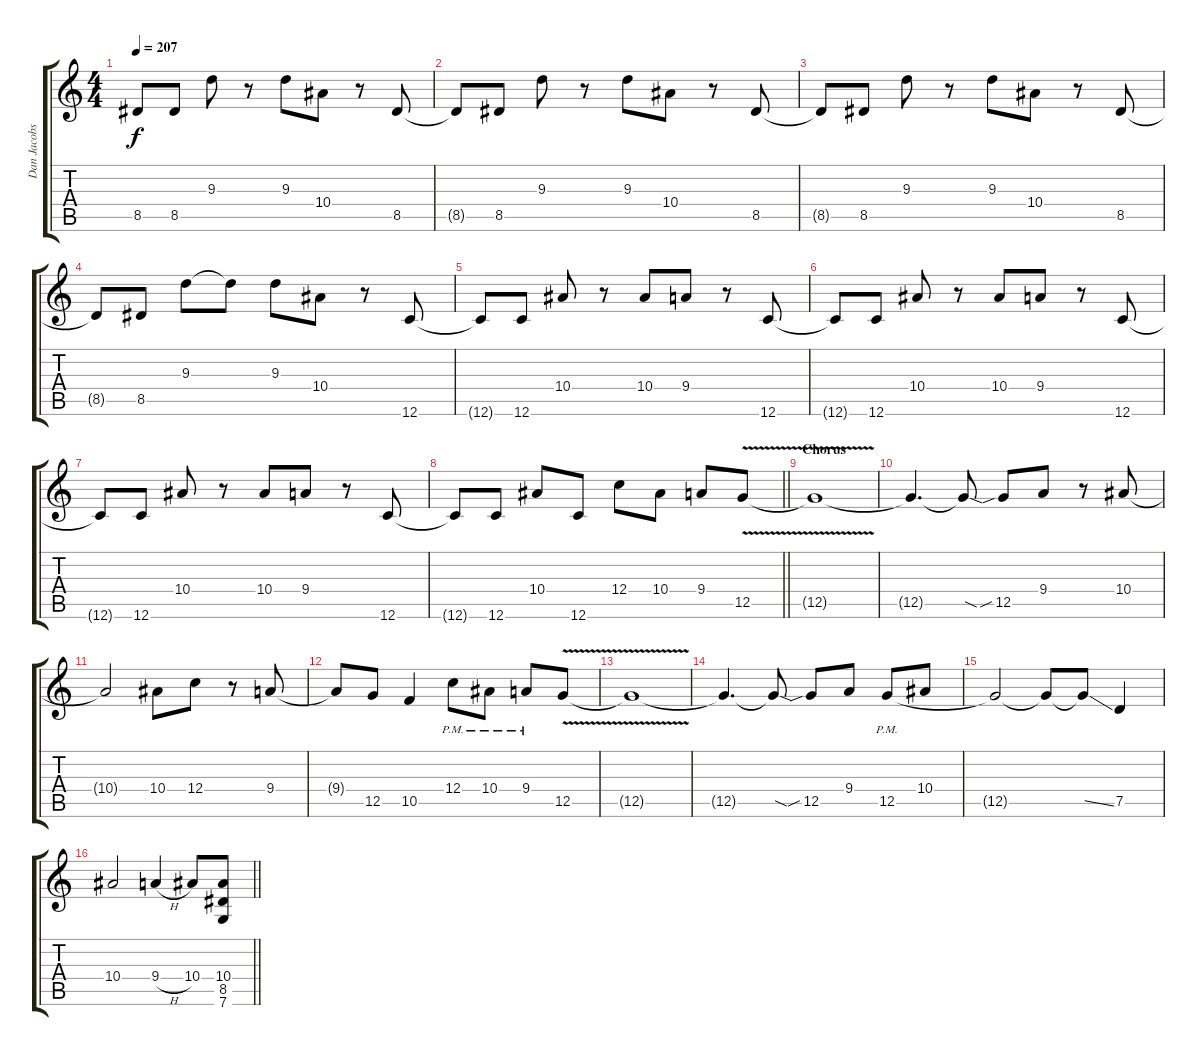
\track ("Dan Jacobs" "Dan Jacobs") {instrument distortionguitar}
\staff {score tabs}
\tuning (D4 A3 F3 C3 G2 C2) {hide}
\ts (4 4)
\tempo 207
\clef g2
\ks c
8.5{t}.8{dy f} 8.5.8 9.3.8 r.8 9.3.8 10.4.8 r.8 8.5.8 |
8.5{t}.8 8.5.8 9.3.8 r.8 9.3.8 10.4.8 r.8 8.5.8 |
8.5{t}.8 8.5.8 9.3.8 r.8 9.3.8 10.4.8 r.8 8.5.8 |
8.5{t}.8 8.5.8 9.3.8 9.3{t}.8 9.3.8 10.4.8 r.8 12.6.8 |
12.6{t}.8 12.6.8 10.4.8 r.8 10.4.8 9.4.8 r.8 12.6.8 |
12.6{t}.8 12.6.8 10.4.8 r.8 10.4.8 9.4.8 r.8 12.6.8 |
12.6{t}.8 12.6.8 10.4.8 r.8 10.4.8 9.4.8 r.8 12.6.8 |
\barLineRight lightlight
12.6{t}.8 12.6.8 10.4.8 12.6.8 12.4.8 10.4.8 9.4.8 12.5{v}.8 |
\section ("" "Chorus")
12.5{t}.1 |
12.5{t}.4{d} 12.5{sod t}.8 12.5{sib}.8 9.4.8 r.8 10.4.8 |
10.4{t}.2 10.4.8 12.4.8 r.8 9.4.8 |
9.4{t}.8 12.5.8 10.5.4 12.4{pm}.8 10.4{pm}.8 9.4{pm}.8 12.5{v}.8 |
12.5{t}.1 |
12.5{t}.4{d} 12.5{sod t}.8 12.5{sib}.8 9.4.8 12.5{pm}.8 10.4.8 |
12.5{t}.2 12.5{t}.8 12.5{ss t}.8 7.5.4 |
\barLineRight lightlight
10.4.2 9.4{h}.4 10.4.8 (10.4 8.5 7.6).8
